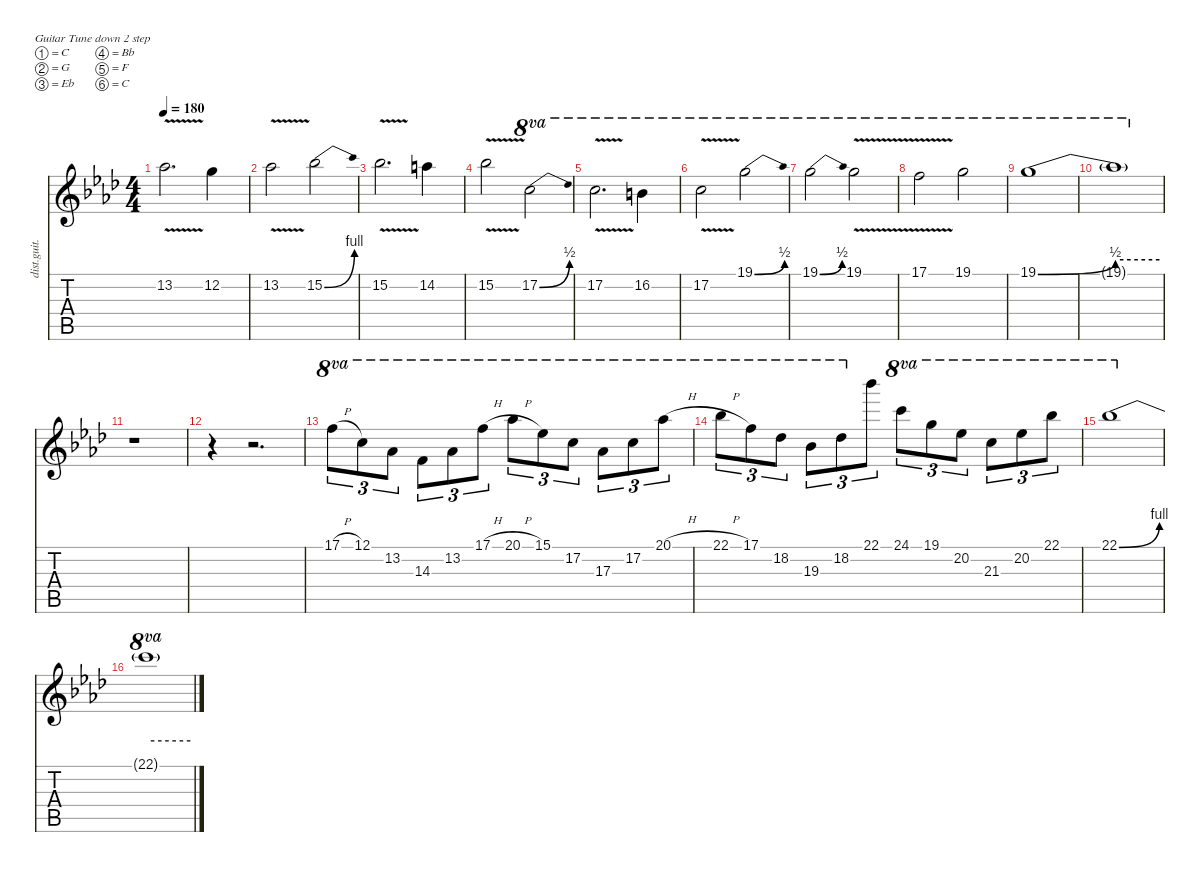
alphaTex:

\defaultSystemsLayout 4
\hideDynamics
\bracketExtendMode nobrackets
\track ("Sam" "dist.guit.") {instrument distortionguitar}
\staff {score tabs}
\tuning (C4 G3 Eb3 Bb2 F2 C2)
\ts (4 4)
\beaming (8 2 2 2 2)
\tempo 180
\clef g2
\ks fminor
13.2{v acc b}.2{d dy f instrument distortionguitar beam Down} 12.2{acc forcenatural}.4{beam Down} |
13.2{v acc b}.2{beam Down} 15.2{be (bend 0 0 15 4) acc b}.2{beam Down} |
15.2{v acc b}.2{d beam Down} 14.2{acc forcenatural}.4{beam Down} |
15.2{v acc b}.2{beam Down} 17.2{be (bend 0 0 15 2) acc forcenatural}.2{ot 8va beam Down} |
17.2{v acc forcenatural}.2{d ot 8va beam Down} 16.2{acc forcenatural}.4{ot 8va beam Down} |
17.2{v acc forcenatural}.2{ot 8va beam Down} 19.1{be (bend 0 0 15 2) acc forcenatural}.2{ot 8va beam Down} |
19.1{be (bend 0 0 15 2) acc forcenatural}.2{ot 8va beam Down} 19.1{v acc forcenatural}.2{ot 8va beam Down} |
17.1{v acc forcenatural}.2{ot 8va beam Down} 19.1{acc forcenatural}.2{ot 8va beam Down} |
19.1{be (bend 0 0 60 2) acc forcenatural}.1{ot 8va beam Down} |
19.1{be (hold 0 2 60 2) t}.1{ot 8va beam Down} |
r.1{beam Down} |
r.4{beam Down} r.2{d beam Down} |
17.1{h acc forcenatural}.8{tu (3 2) ot 8va beam Down} 12.1{acc forcenatural}.8{tu (3 2) ot 8va beam Down} 13.2{acc b}.8{tu (3 2) ot 8va beam Down} 14.3{acc forcenatural}.8{tu (3 2) ot 8va beam Down} 13.2{acc b}.8{tu (3 2) ot 8va beam Down} 17.1{h acc forcenatural}.8{tu (3 2) ot 8va beam Down} 20.1{h acc b}.8{tu (3 2) ot 8va beam Down} 15.1{acc b}.8{tu (3 2) ot 8va beam Down} 17.2{acc forcenatural}.8{tu (3 2) ot 8va beam Down} 17.3{acc b}.8{tu (3 2) ot 8va beam Down} 17.2{acc forcenatural}.8{tu (3 2) ot 8va beam Down} 20.1{h acc b}.8{tu (3 2) ot 8va beam Down} |
22.1{h acc b}.8{tu (3 2) ot 8va beam Down} 17.1{acc forcenatural}.8{tu (3 2) ot 8va beam Down} 18.2{acc b}.8{tu (3 2) ot 8va beam Down} 19.3{acc b}.8{tu (3 2) ot 8va beam Down} 18.2{acc b}.8{tu (3 2) ot 8va beam Down} 22.1{acc b}.8{tu (3 2) beam Down} 24.1{acc forcenatural}.8{tu (3 2) ot 8va dy mf beam Down} 19.1{acc forcenatural}.8{tu (3 2) ot 8va beam Down} 20.2{acc b}.8{tu (3 2) ot 8va beam Down} 21.3{acc forcenatural}.8{tu (3 2) ot 8va dy f beam Down} 20.2{acc b}.8{tu (3 2) ot 8va beam Down} 22.1{acc b}.8{tu (3 2) ot 8va beam Down} |
22.1{be (bend 0 0 60 4) acc b}.1{ot 8va beam Down} |
22.1{be (hold 0 4 60 4) t}.1{ot 8va beam Down}
